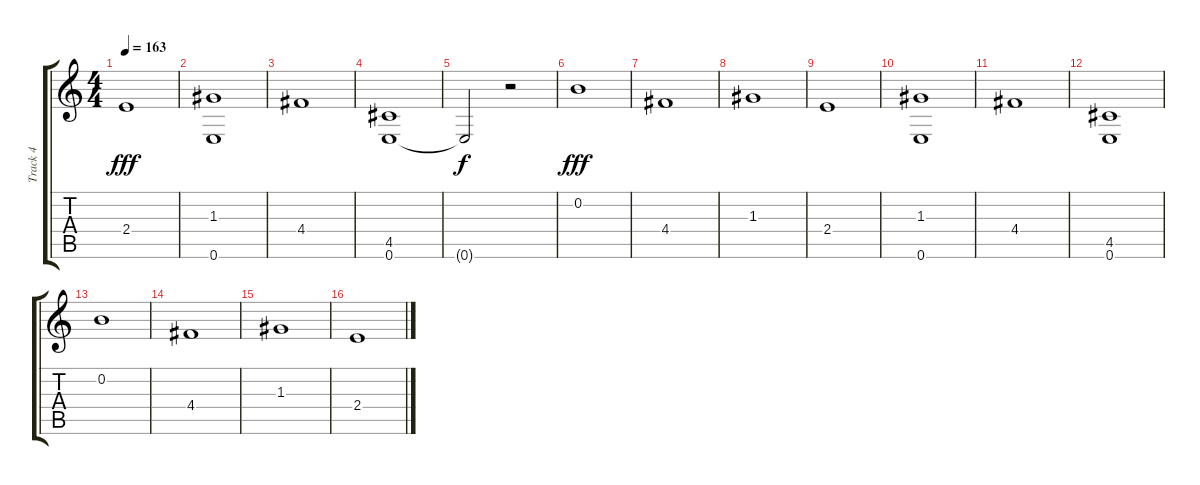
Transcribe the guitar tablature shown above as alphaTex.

\track ("Track 4" "Track 4") {instrument electricbasspick}
\staff {score tabs}
\tuning (E4 B3 G3 D3 A2 E2) {hide}
\ts (4 4)
\tempo 163
\clef g2
\ks c
2.4.1{dy fff} |
(1.3 0.6).1 |
4.4.1 |
(4.5 0.6).1 |
0.6{t}.2{dy f} r.2 |
0.2.1{dy fff} |
4.4.1 |
1.3.1 |
2.4.1 |
(1.3 0.6).1 |
4.4.1 |
(4.5 0.6).1 |
0.2.1 |
4.4.1 |
1.3.1 |
2.4.1
